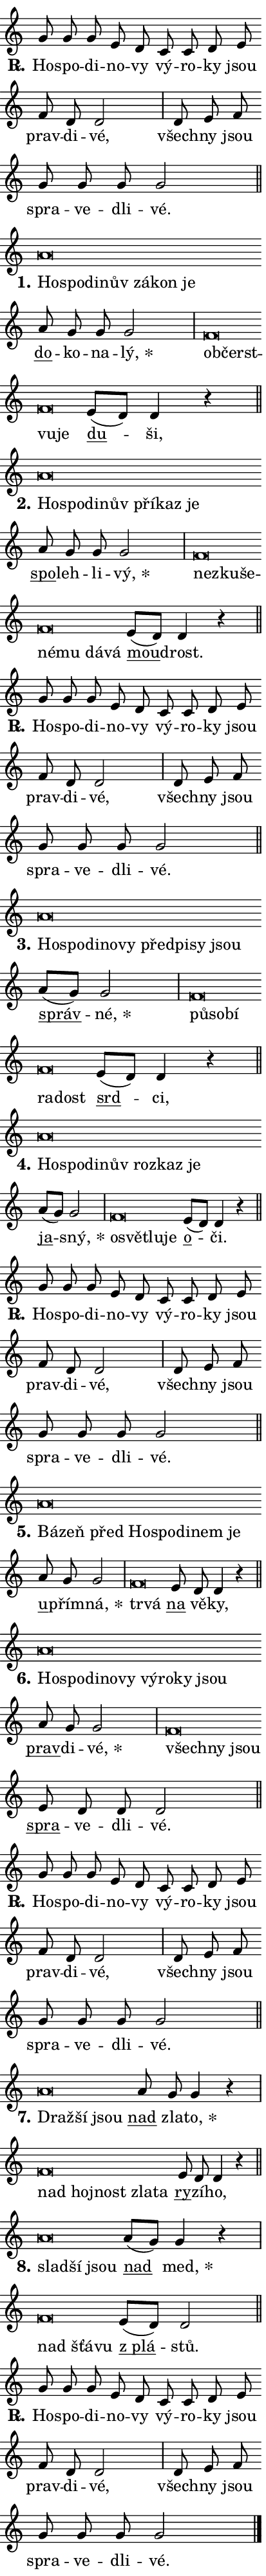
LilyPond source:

\version "2.24.0"
\header { tagline = "" }
\paper {
  indent = 0\cm
  top-margin = 0\cm
  right-margin = 0.13\cm % to fit lyric hyphens
  bottom-margin = 0\cm
  left-margin = 0\cm
  paper-width = 7\cm
  page-breaking = #ly:one-page-breaking
  system-system-spacing.basic-distance = #11
  score-system-spacing.basic-distance = #11
  ragged-last = ##f
}


%% Author: Thomas Morley
%% https://lists.gnu.org/archive/html/lilypond-user/2020-05/msg00002.html
#(define (line-position grob)
"Returns position of @var[grob} in current system:
   @code{'start}, if at first time-step
   @code{'end}, if at last time-step
   @code{'middle} otherwise
"
  (let* ((col (ly:item-get-column grob))
         (ln (ly:grob-object col 'left-neighbor))
         (rn (ly:grob-object col 'right-neighbor))
         (col-to-check-left (if (ly:grob? ln) ln col))
         (col-to-check-right (if (ly:grob? rn) rn col))
         (break-dir-left
           (and
             (ly:grob-property col-to-check-left 'non-musical #f)
             (ly:item-break-dir col-to-check-left)))
         (break-dir-right
           (and
             (ly:grob-property col-to-check-right 'non-musical #f)
             (ly:item-break-dir col-to-check-right))))
        (cond ((eqv? 1 break-dir-left) 'start)
              ((eqv? -1 break-dir-right) 'end)
              (else 'middle))))

#(define (tranparent-at-line-position vctor)
  (lambda (grob)
  "Relying on @code{line-position} select the relevant enry from @var{vctor}.
Used to determine transparency,"
    (case (line-position grob)
      ((end) (not (vector-ref vctor 0)))
      ((middle) (not (vector-ref vctor 1)))
      ((start) (not (vector-ref vctor 2))))))

noteHeadBreakVisibility =
#(define-music-function (break-visibility)(vector?)
"Makes @code{NoteHead}s transparent relying on @var{break-visibility}"
#{
  \override NoteHead.transparent =
    #(tranparent-at-line-position break-visibility)
#})

#(define delete-ledgers-for-transparent-note-heads
  (lambda (grob)
    "Reads whether a @code{NoteHead} is transparent.
If so this @code{NoteHead} is removed from @code{'note-heads} from
@var{grob}, which is supposed to be @code{LedgerLineSpanner}.
As a result ledgers are not printed for this @code{NoteHead}"
    (let* ((nhds-array (ly:grob-object grob 'note-heads))
           (nhds-list
             (if (ly:grob-array? nhds-array)
                 (ly:grob-array->list nhds-array)
                 '()))
           ;; Relies on the transparent-property being done before
           ;; Staff.LedgerLineSpanner.after-line-breaking is executed.
           ;; This is fragile ...
           (to-keep
             (remove
               (lambda (nhd)
                 (ly:grob-property nhd 'transparent #f))
               nhds-list)))
      ;; TODO find a better method to iterate over grob-arrays, similiar
      ;; to filter/remove etc for lists
      ;; For now rebuilt from scratch
      (set! (ly:grob-object grob 'note-heads)  '())
      (for-each
        (lambda (nhd)
          (ly:pointer-group-interface::add-grob grob 'note-heads nhd))
        to-keep))))

squashNotes = {
  \override NoteHead.X-extent = #'(-0.2 . 0.2)
  \override NoteHead.Y-extent = #'(-0.75 . 0)
  \override NoteHead.stencil =
    #(lambda (grob)
       (let ((pos (ly:grob-property grob 'staff-position)))
         (begin
           (if (< pos -7) (display "ERROR: Lower brevis then expected\n") (display "OK: Expected brevis position\n"))
           (if (<= pos -6) ly:text-interface::print ly:note-head::print))))
}
unSquashNotes = {
  \revert NoteHead.X-extent
  \revert NoteHead.Y-extent
  \revert NoteHead.stencil
}

hideNotes = \noteHeadBreakVisibility #begin-of-line-visible
unHideNotes = \noteHeadBreakVisibility #all-visible

% work-around for resetting accidentals
% https://lilypond.org/doc/v2.23/Documentation/notation/displaying-rhythms#unmetered-music
cadenzaMeasure = {
  \cadenzaOff
  \partial 1024 s1024
  \cadenzaOn
}

#(define-markup-command (accent layout props text) (markup?)
  "Underline accented syllable"
  (interpret-markup layout props
    #{\markup \override #'(offset . 4.3) \underline { #text }#}))

responsum = \markup \concat {
  "R" \hspace #-1.05 \path #0.1 #'((moveto 0 0.07) (lineto 0.9 0.8)) \hspace #0.05 "."
}

spaceSize = #0.6828661417322834 % exact space size for TeX Gyre Schola

\layout {
  \context {
    \Staff
    \remove "Time_signature_engraver"
    \override LedgerLineSpanner.after-line-breaking = #delete-ledgers-for-transparent-note-heads
  }
  \context {
    \Lyrics {
      \override LyricSpace.minimum-distance = \spaceSize
      \override LyricText.font-name = #"TeX Gyre Schola"
      \override LyricText.font-size = 1
      \override StanzaNumber.font-name = #"TeX Gyre Schola Bold"
      \override StanzaNumber.font-size = 1
    }
  }
  \context {
    \Score 
    \override NoteHead.text =
      #(lambda (grob) 
        (let ((pos (ly:grob-property grob 'staff-position)))
          #{\markup {
            \combine
              \halign #-0.55 \raise #(if (= pos -6) 0 0.5) \override #'(thickness . 2) \draw-line #'(3.2 . 0)
              \musicglyph "noteheads.sM1"
          }#}))
  }
}

% magnetic-lyrics.ily
%
%   written by
%     Jean Abou Samra <jean@abou-samra.fr>
%     Werner Lemberg <wl@gnu.org>
%
%   adapted by
%     Jiri Hon <jiri.hon@gmail.com>
%
% Version 2022-Apr-15

% https://www.mail-archive.com/lilypond-user@gnu.org/msg149350.html

#(define (Left_hyphen_pointer_engraver context)
   "Collect syllable-hyphen-syllable occurrences in lyrics and store
them in properties.  This engraver only looks to the left.  For
example, if the lyrics input is @code{foo -- bar}, it does the
following.

@itemize @bullet
@item
Set the @code{text} property of the @code{LyricHyphen} grob between
@q{foo} and @q{bar} to @code{foo}.

@item
Set the @code{left-hyphen} property of the @code{LyricText} grob with
text @q{foo} to the @code{LyricHyphen} grob between @q{foo} and
@q{bar}.
@end itemize

Use this auxiliary engraver in combination with the
@code{lyric-@/text::@/apply-@/magnetic-@/offset!} hook."
   (let ((hyphen #f)
         (text #f))
     (make-engraver
      (acknowledgers
       ((lyric-syllable-interface engraver grob source-engraver)
        (set! text grob)))
      (end-acknowledgers
       ((lyric-hyphen-interface engraver grob source-engraver)
        ;(when (not (grob::has-interface grob 'lyric-space-interface))
          (set! hyphen grob)));)
      ((stop-translation-timestep engraver)
       (when (and text hyphen)
         (ly:grob-set-object! text 'left-hyphen hyphen))
       (set! text #f)
       (set! hyphen #f)))))

#(define (lyric-text::apply-magnetic-offset! grob)
   "If the space between two syllables is less than the value in
property @code{LyricText@/.details@/.squash-threshold}, move the right
syllable to the left so that it gets concatenated with the left
syllable.

Use this function as a hook for
@code{LyricText@/.after-@/line-@/breaking} if the
@code{Left_@/hyphen_@/pointer_@/engraver} is active."
   (let ((hyphen (ly:grob-object grob 'left-hyphen #f)))
     (when hyphen
       (let ((left-text (ly:spanner-bound hyphen LEFT)))
         (when (grob::has-interface left-text 'lyric-syllable-interface)
           (let* ((common (ly:grob-common-refpoint grob left-text X))
                  (this-x-ext (ly:grob-extent grob common X))
                  (left-x-ext
                   (begin
                     ;; Trigger magnetism for left-text.
                     (ly:grob-property left-text 'after-line-breaking)
                     (ly:grob-extent left-text common X)))
                  ;; `delta` is the gap width between two syllables.
                  (delta (- (interval-start this-x-ext)
                            (interval-end left-x-ext)))
                  (details (ly:grob-property grob 'details))
                  (threshold (assoc-get 'squash-threshold details 0.2)))
             (when (< delta threshold)
               (let* (;; We have to manipulate the input text so that
                      ;; ligatures crossing syllable boundaries are not
                      ;; disabled.  For languages based on the Latin
                      ;; script this is essentially a beautification.
                      ;; However, for non-Western scripts it can be a
                      ;; necessity.
                      (lt (ly:grob-property left-text 'text))
                      (rt (ly:grob-property grob 'text))
                      (is-space (grob::has-interface hyphen 'lyric-space-interface))
                      (space (if is-space " " ""))
                      (extra-delta (if is-space spaceSize 0))
                      ;; Append new syllable.
                      (ltrt-space (if (and (string? lt) (string? rt))
                                (string-append lt space rt)
                                (make-concat-markup (list lt space rt))))
                      ;; Right-align `ltrt` to the right side.
                      (ltrt-space-markup (grob-interpret-markup
                               grob
                               (make-translate-markup
                                (cons (interval-length this-x-ext) 0)
                                (make-right-align-markup ltrt-space)))))
                 (begin
                   ;; Don't print `left-text`.
                   (ly:grob-set-property! left-text 'stencil #f)
                   ;; Set text and stencil (which holds all collected
                   ;; syllables so far) and shift it to the left.
                   (ly:grob-set-property! grob 'text ltrt-space)
                   (ly:grob-set-property! grob 'stencil ltrt-space-markup)
                   (ly:grob-translate-axis! grob (- (- delta extra-delta)) X))))))))))


#(define (lyric-hyphen::displace-bounds-first grob)
   ;; Make very sure this callback isn't triggered too early.
   (let ((left (ly:spanner-bound grob LEFT))
         (right (ly:spanner-bound grob RIGHT)))
     (ly:grob-property left 'after-line-breaking)
     (ly:grob-property right 'after-line-breaking)
     (ly:lyric-hyphen::print grob)))

squashThreshold = #0.4

\layout {
  \context {
    \Lyrics
    \consists #Left_hyphen_pointer_engraver
    \override LyricText.after-line-breaking =
      #lyric-text::apply-magnetic-offset!
    \override LyricHyphen.stencil = #lyric-hyphen::displace-bounds-first
    \override LyricText.details.squash-threshold = \squashThreshold
    \override LyricHyphen.minimum-distance = 0
    \override LyricHyphen.minimum-length = \squashThreshold
  }
}

squashText = \override LyricText.details.squash-threshold = 9999
unSquashText = \override LyricText.details.squash-threshold = \squashThreshold

leftText = \override LyricText.self-alignment-X = #LEFT
unLeftText = \revert LyricText.self-alignment-X

starOffset = #(lambda (grob) 
                (let ((x_offset (ly:self-alignment-interface::aligned-on-x-parent grob)))
                  (if (= x_offset 0) 0 (+ x_offset 1.2))))

star = #(define-music-function (syllable)(string?)
"Append star separator at the end of a syllable"
#{
  \once \override LyricText.X-offset = #starOffset
  \lyricmode { \markup {
    #syllable
    \override #'((font-name . "TeX Gyre Schola Bold")) \hspace #0.2 \lower #0.65 \larger "*"
  } }
#})

starAccent = #(define-music-function (syllable)(string?)
"Append star separator at the end of a syllable and make accent"
#{
  \once \override LyricText.X-offset = #starOffset
  \lyricmode { \markup {
    \accent #syllable
    \override #'((font-name . "TeX Gyre Schola Bold")) \hspace #0.2 \lower #0.65 \larger "*"
  } }
#})

breath = #(define-music-function (syllable)(string?)
"Append breathing indicator at the end of a syllable"
#{
  \lyricmode { \markup { #syllable "+" } }
#})

optionalBreath = #(define-music-function (syllable)(string?)
"Append optional breathing indicator at the end of a syllable"
#{
  \lyricmode { \markup { #syllable "(+)" } }
#})


\score {
    <<
        \new Voice = "melody" { \cadenzaOn \key c \major \relative { g'8 g g e d \bar "" c c d e \bar "" f d d2 \cadenzaMeasure \bar "|" d8 e f \bar "" g g g g2 \cadenzaMeasure \bar "||" \break } }
        \new Lyrics \lyricsto "melody" { \lyricmode { \set stanza = \responsum
Ho -- spo -- di -- no -- vy vý -- ro -- ky jsou prav -- di -- vé, všech -- ny jsou spra -- ve -- dli -- vé. } }
    >>
    \layout {}
}

\score {
    <<
        \new Voice = "melody" { \cadenzaOn \key c \major \relative { \squashNotes a'\breve*1/16 \hideNotes \breve*1/16 \bar "" \breve*1/16 \bar "" \breve*1/16 \bar "" \breve*1/16 \bar "" \breve*1/16 \breve*1/16 \bar "" \unHideNotes \unSquashNotes \bar "" a8 g g g2 \cadenzaMeasure \bar "|" \squashNotes f\breve*1/16 \hideNotes \breve*1/16 \bar "" \breve*1/16 \breve*1/16 \bar "" \unHideNotes \unSquashNotes \bar "" e8[( d)] d4 r \cadenzaMeasure \bar "||" \break } }
        \new Lyrics \lyricsto "melody" { \lyricmode { \set stanza = "1."
\leftText Ho -- \squashText spo -- di -- nův zá -- kon je \unLeftText \unSquashText \markup \accent do -- ko -- na -- \star lý, \leftText ob -- \squashText čerst -- vu -- je \unLeftText \unSquashText \markup \accent du -- ši, } }
    >>
    \layout {}
}

\score {
    <<
        \new Voice = "melody" { \cadenzaOn \key c \major \relative { \squashNotes a'\breve*1/16 \hideNotes \breve*1/16 \bar "" \breve*1/16 \bar "" \breve*1/16 \bar "" \breve*1/16 \bar "" \breve*1/16 \breve*1/16 \bar "" \unHideNotes \unSquashNotes \bar "" a8 g g g2 \cadenzaMeasure \bar "|" \squashNotes f\breve*1/16 \hideNotes \breve*1/16 \bar "" \breve*1/16 \bar "" \breve*1/16 \bar "" \breve*1/16 \bar "" \breve*1/16 \breve*1/16 \bar "" \unHideNotes \unSquashNotes \bar "" e8[( d)] d4 r \cadenzaMeasure \bar "||" \break } }
        \new Lyrics \lyricsto "melody" { \lyricmode { \set stanza = "2."
\leftText Ho -- \squashText spo -- di -- nův pří -- kaz je \unLeftText \unSquashText \markup \accent spo -- leh -- li -- \star vý, \leftText ne -- \squashText zku -- še -- né -- mu dá -- vá \unLeftText \unSquashText \markup \accent mou -- drost. } }
    >>
    \layout {}
}

\score {
    <<
        \new Voice = "melody" { \cadenzaOn \key c \major \relative { g'8 g g e d \bar "" c c d e \bar "" f d d2 \cadenzaMeasure \bar "|" d8 e f \bar "" g g g g2 \cadenzaMeasure \bar "||" \break } }
        \new Lyrics \lyricsto "melody" { \lyricmode { \set stanza = \responsum
Ho -- spo -- di -- no -- vy vý -- ro -- ky jsou prav -- di -- vé, všech -- ny jsou spra -- ve -- dli -- vé. } }
    >>
    \layout {}
}

\score {
    <<
        \new Voice = "melody" { \cadenzaOn \key c \major \relative { \squashNotes a'\breve*1/16 \hideNotes \breve*1/16 \bar "" \breve*1/16 \bar "" \breve*1/16 \bar "" \breve*1/16 \bar "" \breve*1/16 \bar "" \breve*1/16 \bar "" \breve*1/16 \breve*1/16 \bar "" \unHideNotes \unSquashNotes \bar "" a8[( g)] g2 \cadenzaMeasure \bar "|" \squashNotes f\breve*1/16 \hideNotes \breve*1/16 \bar "" \breve*1/16 \bar "" \breve*1/16 \breve*1/16 \bar "" \unHideNotes \unSquashNotes \bar "" e8[( d)] d4 r \cadenzaMeasure \bar "||" \break } }
        \new Lyrics \lyricsto "melody" { \lyricmode { \set stanza = "3."
\leftText Ho -- \squashText spo -- di -- no -- vy před -- pi -- sy jsou \unLeftText \unSquashText \markup \accent správ -- \star né, \leftText pů -- \squashText so -- bí ra -- dost \unLeftText \unSquashText \markup \accent srd -- ci, } }
    >>
    \layout {}
}

\score {
    <<
        \new Voice = "melody" { \cadenzaOn \key c \major \relative { \squashNotes a'\breve*1/16 \hideNotes \breve*1/16 \bar "" \breve*1/16 \bar "" \breve*1/16 \bar "" \breve*1/16 \bar "" \breve*1/16 \breve*1/16 \bar "" \unHideNotes \unSquashNotes \bar "" a8[( g)] g2 \cadenzaMeasure \bar "|" \squashNotes f\breve*1/16 \hideNotes \breve*1/16 \bar "" \breve*1/16 \breve*1/16 \bar "" \unHideNotes \unSquashNotes \bar "" e8[( d)] d4 r \cadenzaMeasure \bar "||" \break } }
        \new Lyrics \lyricsto "melody" { \lyricmode { \set stanza = "4."
\leftText Ho -- \squashText spo -- di -- nův roz -- kaz je \unLeftText \unSquashText \markup \accent ja -- \star sný, \leftText o -- \squashText svět -- lu -- je \unLeftText \unSquashText \markup \accent o -- či. } }
    >>
    \layout {}
}

\score {
    <<
        \new Voice = "melody" { \cadenzaOn \key c \major \relative { g'8 g g e d \bar "" c c d e \bar "" f d d2 \cadenzaMeasure \bar "|" d8 e f \bar "" g g g g2 \cadenzaMeasure \bar "||" \break } }
        \new Lyrics \lyricsto "melody" { \lyricmode { \set stanza = \responsum
Ho -- spo -- di -- no -- vy vý -- ro -- ky jsou prav -- di -- vé, všech -- ny jsou spra -- ve -- dli -- vé. } }
    >>
    \layout {}
}

\score {
    <<
        \new Voice = "melody" { \cadenzaOn \key c \major \relative { \squashNotes a'\breve*1/16 \hideNotes \breve*1/16 \bar "" \breve*1/16 \bar "" \breve*1/16 \bar "" \breve*1/16 \bar "" \breve*1/16 \bar "" \breve*1/16 \breve*1/16 \bar "" \unHideNotes \unSquashNotes \bar "" a8 g g2 \cadenzaMeasure \bar "|" \squashNotes f\breve*1/16 \hideNotes \breve*1/16 \bar "" \unHideNotes \unSquashNotes \bar "" e8 d d4 r \cadenzaMeasure \bar "||" \break } }
        \new Lyrics \lyricsto "melody" { \lyricmode { \set stanza = "5."
\leftText Bá -- \squashText zeň před Ho -- spo -- di -- nem je \unLeftText \unSquashText \markup \accent u -- přím -- \star ná, \leftText tr -- \squashText vá \unLeftText \unSquashText \markup \accent na vě -- ky, } }
    >>
    \layout {}
}

\score {
    <<
        \new Voice = "melody" { \cadenzaOn \key c \major \relative { \squashNotes a'\breve*1/16 \hideNotes \breve*1/16 \bar "" \breve*1/16 \bar "" \breve*1/16 \bar "" \breve*1/16 \bar "" \breve*1/16 \bar "" \breve*1/16 \bar "" \breve*1/16 \breve*1/16 \bar "" \unHideNotes \unSquashNotes \bar "" a8 g g2 \cadenzaMeasure \bar "|" \squashNotes f\breve*1/16 \hideNotes \breve*1/16 \breve*1/16 \bar "" \unHideNotes \unSquashNotes \bar "" e8 d d d2 \cadenzaMeasure \bar "||" \break } }
        \new Lyrics \lyricsto "melody" { \lyricmode { \set stanza = "6."
\leftText Ho -- \squashText spo -- di -- no -- vy vý -- ro -- ky jsou \unLeftText \unSquashText \markup \accent prav -- di -- \star vé, \leftText všech -- \squashText ny jsou \unLeftText \unSquashText \markup \accent spra -- ve -- dli -- vé. } }
    >>
    \layout {}
}

\score {
    <<
        \new Voice = "melody" { \cadenzaOn \key c \major \relative { g'8 g g e d \bar "" c c d e \bar "" f d d2 \cadenzaMeasure \bar "|" d8 e f \bar "" g g g g2 \cadenzaMeasure \bar "||" \break } }
        \new Lyrics \lyricsto "melody" { \lyricmode { \set stanza = \responsum
Ho -- spo -- di -- no -- vy vý -- ro -- ky jsou prav -- di -- vé, všech -- ny jsou spra -- ve -- dli -- vé. } }
    >>
    \layout {}
}

\score {
    <<
        \new Voice = "melody" { \cadenzaOn \key c \major \relative { \squashNotes a'\breve*1/16 \hideNotes \breve*1/16 \breve*1/16 \bar "" \unHideNotes \unSquashNotes \bar "" a8 g g4 r \cadenzaMeasure \bar "|" \squashNotes f\breve*1/16 \hideNotes \breve*1/16 \bar "" \breve*1/16 \bar "" \breve*1/16 \breve*1/16 \bar "" \unHideNotes \unSquashNotes \bar "" e8 d d4 r \cadenzaMeasure \bar "||" \break } }
        \new Lyrics \lyricsto "melody" { \lyricmode { \set stanza = "7."
\leftText Draž -- \squashText ší jsou \unLeftText \unSquashText \markup \accent nad zla -- \star to, \leftText nad \squashText hoj -- nost zla -- ta \unLeftText \unSquashText \markup \accent ry -- zí -- ho, } }
    >>
    \layout {}
}

\score {
    <<
        \new Voice = "melody" { \cadenzaOn \key c \major \relative { \squashNotes a'\breve*1/16 \hideNotes \breve*1/16 \breve*1/16 \bar "" \unHideNotes \unSquashNotes \bar "" a8[( g)] g4 r \cadenzaMeasure \bar "|" \squashNotes f\breve*1/16 \hideNotes \breve*1/16 \breve*1/16 \bar "" \unHideNotes \unSquashNotes \bar "" e8[( d)] d2 \cadenzaMeasure \bar "||" \break } }
        \new Lyrics \lyricsto "melody" { \lyricmode { \set stanza = "8."
\leftText slad -- \squashText ší jsou \unLeftText \unSquashText \markup \accent nad \star med, \leftText nad \squashText šťá -- vu \unLeftText \unSquashText \markup \accent "z plá" -- stů. } }
    >>
    \layout {}
}

\score {
    <<
        \new Voice = "melody" { \cadenzaOn \key c \major \relative { g'8 g g e d \bar "" c c d e \bar "" f d d2 \cadenzaMeasure \bar "|" d8 e f \bar "" g g g g2 \cadenzaMeasure \bar "||" \break } \bar "|." }
        \new Lyrics \lyricsto "melody" { \lyricmode { \set stanza = \responsum
Ho -- spo -- di -- no -- vy vý -- ro -- ky jsou prav -- di -- vé, všech -- ny jsou spra -- ve -- dli -- vé. } }
    >>
    \layout {}
}
